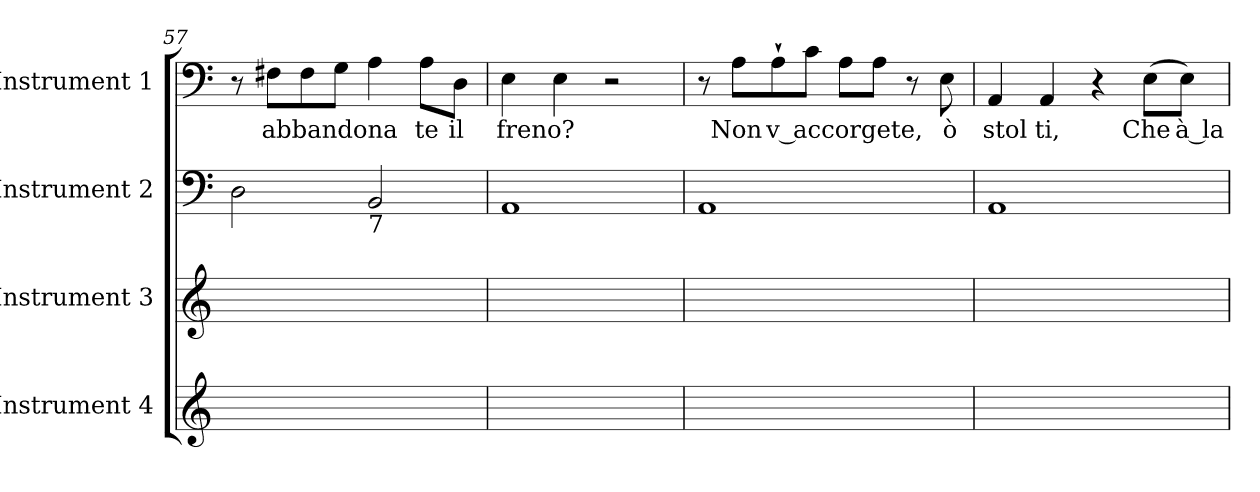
**kern	**kern	**kern	**kern	**text
*part4	*part3	*part2	*part1	*part1
*staff4	*staff3	*staff2	*staff1	*staff1
*I"Instrument 4	*I"Instrument 3	*I"Instrument 2	*I"Instrument 1	*
!!LO:PB:g=z
*clefG2	*clefG2	*clefF4	*clefF4	*
*k[]	*k[]	*k[]	*k[]	*
=57	=57	=57	=57	=57
1ryy	1ryy	2D\	8r	.
!	!	!	!	!LO:LY:b
.	.	.	8F#X\L	abbandona
.	.	.	8F#\	.
.	.	.	8G\J	.
!	!	!LO:TX:b:t=7	!	!
.	.	2BB/	4A\	.
!	!	!	!	!LO:LY:b
.	.	.	8A\L	te
!	!	!	!	!LO:LY:b
.	.	.	8D\J	il
=58	=58	=58	=58	=58
!	!	!	!	!LO:LY:b
1ryy	1ryy	1AA	4E\	freno?
.	.	.	4E\	.
.	.	.	2r	.
=59	=59	=59	=59	=59
1ryy	1ryy	1AA	8r	.
!	!	!	!	!LO:LY:b
.	.	.	8A\L	Non
!	!	!	!	!LO:LY:b
.	.	.	8A`<\	v accorgete,
.	.	.	8c\J	.
.	.	.	8A\L	.
.	.	.	8A\J	.
.	.	.	8r	.
!	!	!	!	!LO:LY:b
.	.	.	8E\	ò
=60	=60	=60	=60	=60
!	!	!	!	!LO:LY:b
1ryy	1ryy	1AA	4AA/	stol
!	!	!	!	!LO:LY:b
.	.	.	4AA/	ti,
.	.	.	4r	.
!	!	!	!	!LO:LY:b
.	.	.	(<8E\L	Che
!	!	!	!	!LO:LY:b
.	.	.	8E\J)	à la
=	=	=	=	=
*-	*-	*-	*-	*-
